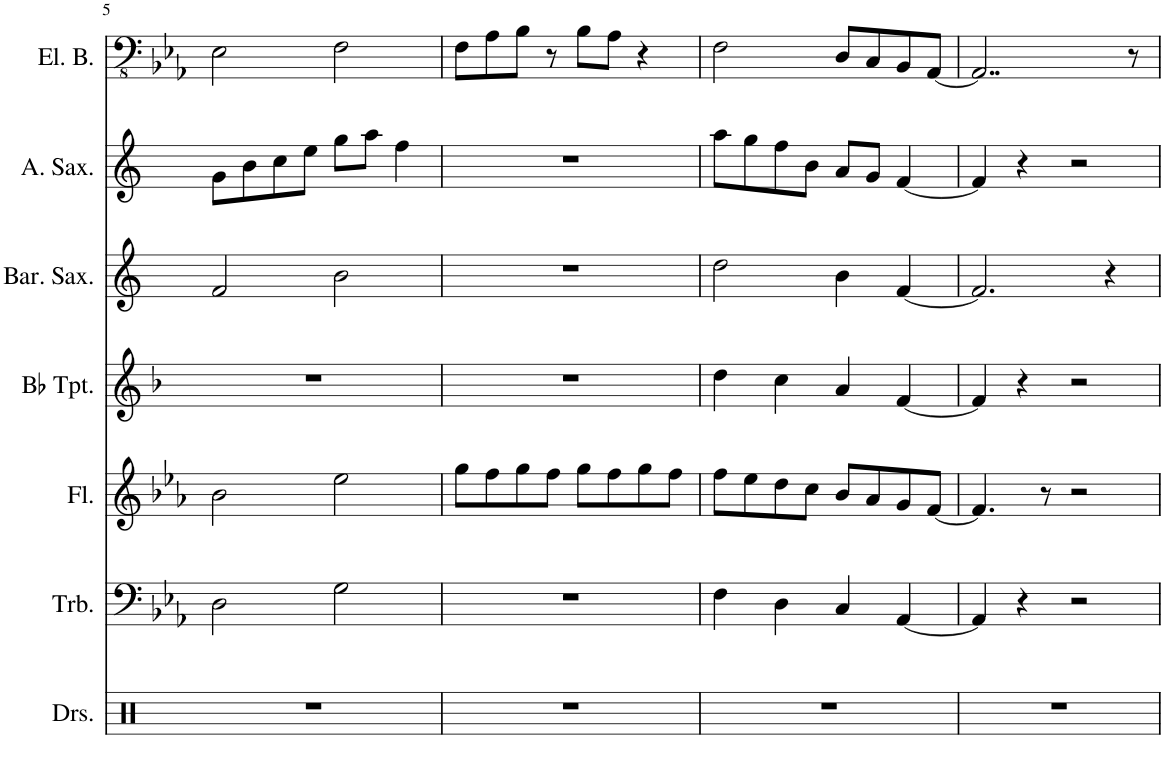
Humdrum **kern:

**kern	**kern	**kern	**kern	**kern	**kern	**kern
*part7	*part6	*part5	*part4	*part3	*part2	*part1
*staff7	*staff6	*staff5	*staff4	*staff3	*staff2	*staff1
*I"Drumset	*I"Trombone	*I"Flute	*I"Bb Trumpet	*I"Baritone Saxophone	*I"Alto Saxophone	*I"Electric Bass
*I'Drs.	*I'Trb.	*I'Fl.	*I'Bb Tpt.	*I'Bar. Sax.	*I'A. Sax.	*I'El. B.
!!LO:PB:g=z
*clefX	*clefF4	*clefG2	*clefG2	*clefG2	*clefG2	*clefFv4
*	*	*	*Trd1c2	*Trd12c21	*Trd5c9	*
*k[]	*k[b-e-a-]	*k[b-e-a-]	*k[b-]	*k[]	*k[]	*k[b-e-a-]
*M4/4	*M4/4	*M4/4	*M4/4	*M4/4	*M4/4	*M4/4
=5	=5	=5	=5	=5	=5	=5
1r	2D\	2b-\	1r	2f/	8g\L	2EE-\
.	.	.	.	.	8b\	.
.	.	.	.	.	8cc\	.
.	.	.	.	.	8ee\J	.
.	2G\	2ee-\	.	2b\	8gg\L	2FF\
.	.	.	.	.	8aa\J	.
.	.	.	.	.	4ff\	.
=6	=6	=6	=6	=6	=6	=6
1r	1r	8gg\L	1r	1r	1r	8FF\L
.	.	8ff\	.	.	.	8AA-\
.	.	8gg\	.	.	.	8BB-\J
.	.	8ff\J	.	.	.	8r
.	.	8gg\L	.	.	.	8BB-\L
.	.	8ff\	.	.	.	8AA-\J
.	.	8gg\	.	.	.	4r
.	.	8ff\J	.	.	.	.
=7	=7	=7	=7	=7	=7	=7
1r	4F\	8ff\L	4dd\	2dd\	8aa\L	2FF\
.	.	8ee-\	.	.	8gg\	.
.	4D\	8dd\	4cc\	.	8ff\	.
.	.	8cc\J	.	.	8b\J	.
.	4C/	8b-/L	4a/	4b\	8a/L	8DD/L
.	.	8a-/	.	.	8g/J	8CC/
.	[4AA-/	8g/	[4f/	[4f/	[4f/	8BBB-/
.	.	[8f/J	.	.	.	[8AAA-/J
=8	=8	=8	=8	=8	=8	=8
1r	4AA-/]	4.f/]	4f/]	2.f/]	4f/]	2..AAA-/]
.	4r	.	4r	.	4r	.
.	.	8r	.	.	.	.
.	2r	2r	2r	.	2r	.
.	.	.	.	4r	.	.
.	.	.	.	.	.	8r
=	=	=	=	=	=	=
*-	*-	*-	*-	*-	*-	*-
